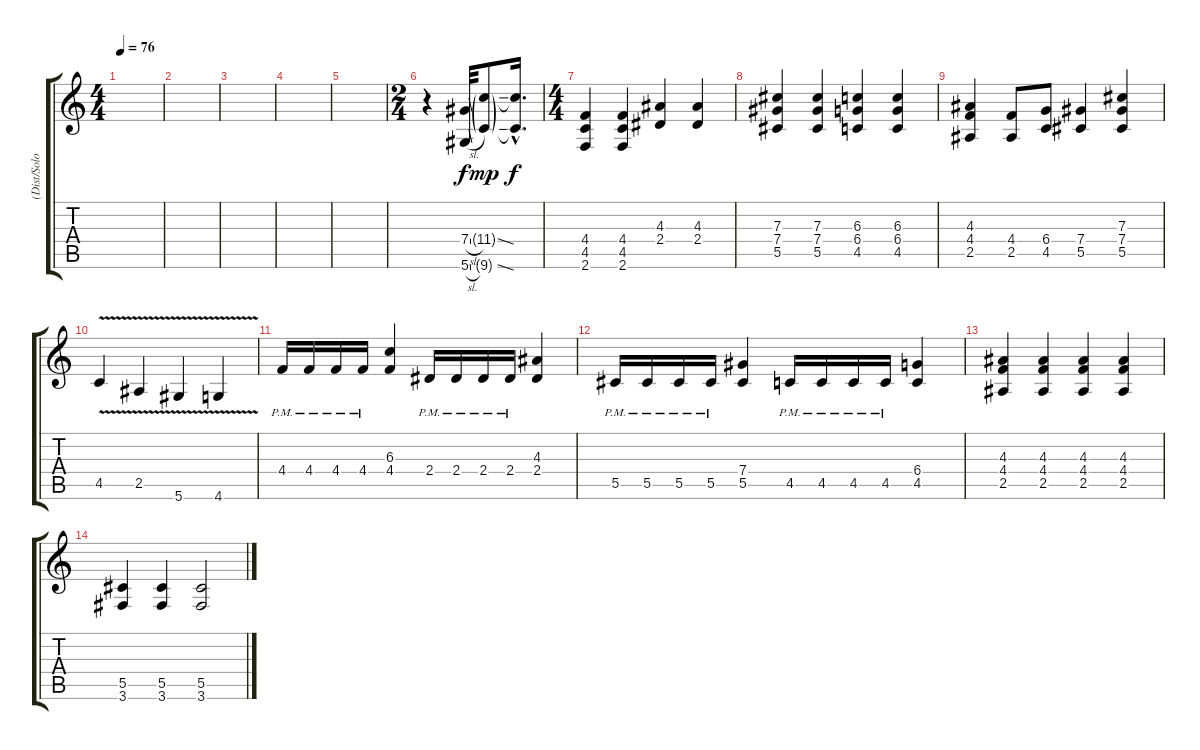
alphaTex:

\track ("(Dist/Solo)" "(Dist/Solo") {instrument overdrivenguitar}
\staff {score tabs}
\tuning (Eb4 Bb3 Gb3 Db3 Ab2 Eb2) {hide}
\ts (4 4)
\tempo 76
\clef g2
\ks c
|
|
|
|
|
\ts (2 4)
r.4 (7.4{sl} 5.6{sl}).32 (11.4{ss g} 9.6{ss g}).8{dy mp instrument distortionguitar} (11.4{hac t} 9.6{hac t}).16{d dy f} |
\ts (4 4)
(4.4 4.5 2.6).4 (4.4 4.5 2.6).4 (4.3 2.4).4 (4.3 2.4).4 |
(7.3 7.4 5.5).4 (7.3 7.4 5.5).4 (6.3 6.4 4.5).4 (6.3 6.4 4.5).4 |
(4.3 4.4 2.5).4 (4.4 2.5).8 (6.4 4.5).8 (7.4 5.5).4 (7.3 7.4 5.5).4 |
4.5{v}.4 2.5{v}.4 5.6{v}.4 4.6{v}.4 |
4.4{pm}.16 4.4{pm}.16 4.4{pm}.16 4.4{pm}.16 (6.3 4.4).4 2.4{pm}.16 2.4{pm}.16 2.4{pm}.16 2.4{pm}.16 (4.3 2.4).4 |
5.5{pm}.16 5.5{pm}.16 5.5{pm}.16 5.5{pm}.16 (7.4 5.5).4 4.5{pm}.16 4.5{pm}.16 4.5{pm}.16 4.5{pm}.16 (6.4 4.5).4 |
(4.3 4.4 2.5).4 (4.3 4.4 2.5).4 (4.3 4.4 2.5).4 (4.3 4.4 2.5).4 |
(5.5 3.6).4 (5.5 3.6).4 (5.5 3.6).2
